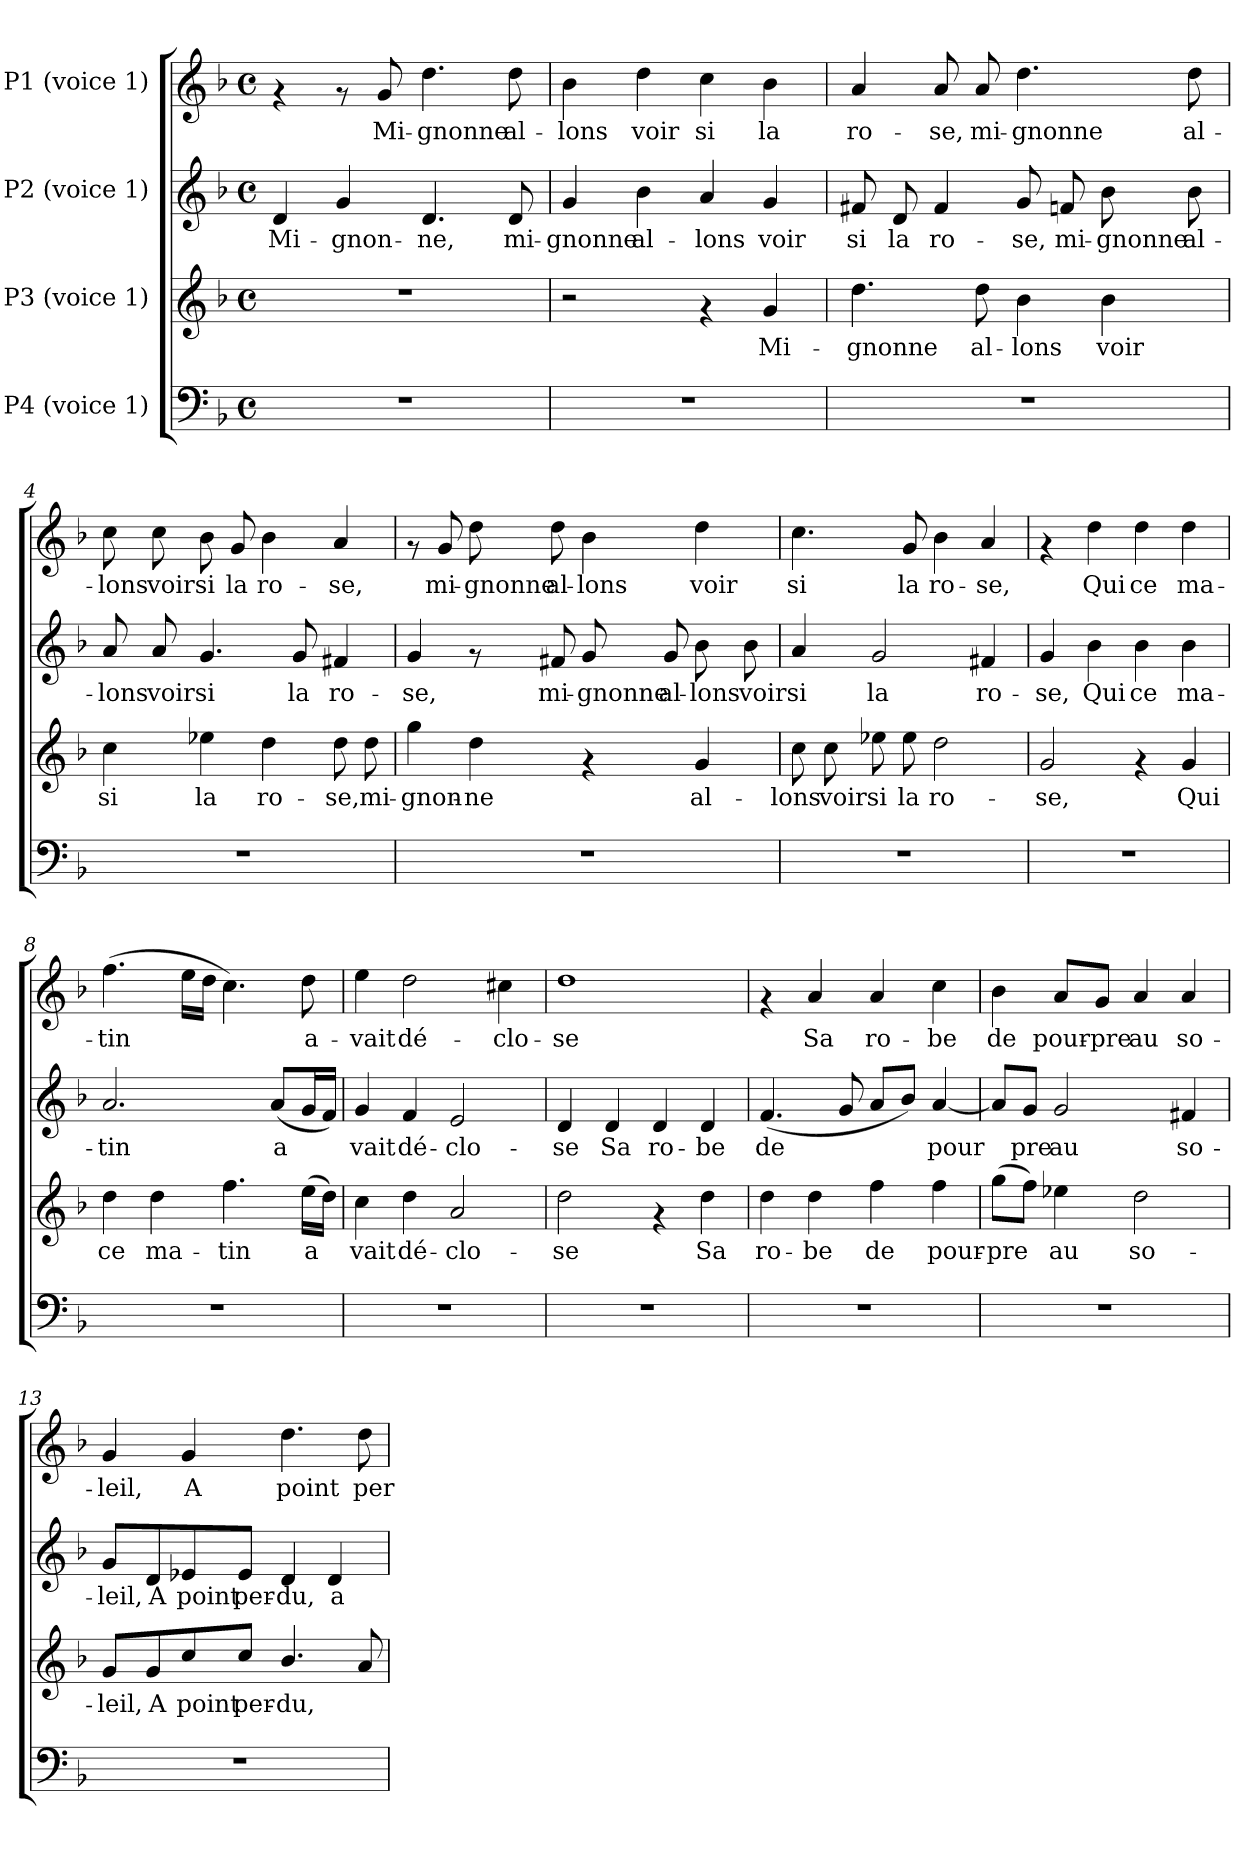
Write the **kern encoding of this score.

**kern	**kern	**text	**kern	**text	**kern	**text
*part4	*part3	*part3	*part2	*part2	*part1	*part1
*staff4	*staff3	*staff3	*staff2	*staff2	*staff1	*staff1
*I"P4 (voice 1)	*I"P3 (voice 1)	*	*I"P2 (voice 1)	*	*I"P1 (voice 1)	*
!!LO:PB:g=z
*stria5	*stria5	*	*stria5	*	*stria5	*
*clefF4	*clefG2	*	*clefG2	*	*clefG2	*
*k[b-]	*k[b-]	*	*k[b-]	*	*k[b-]	*
*F:	*F:	*	*F:	*	*F:	*
*M4/4	*M4/4	*	*M4/4	*	*M4/4	*
*met(c)	*met(c)	*	*met(c)	*	*met(c)	*
*MM120	*MM120	*	*MM120	*	*MM120	*
=1	=1	=1	=1	=1	=1	=1
!	!	!	!	!LO:LY:b:cj	!	!
1r	1r	.	4d/	Mi-	4rf	.
!	!	!	!	!LO:LY:b:cj	!	!
.	.	.	4g/	-gnon-	8rf	.
!	!	!	!	!	!	!LO:LY:b:cj
.	.	.	.	.	8g/	Mi-
!	!	!	!	!LO:LY:b:cj	!	!LO:LY:b:cj
.	.	.	4.d/	-ne,	4.dd\	-gnonne
!	!	!	!	!LO:LY:b:cj	!	!LO:LY:b:cj
.	.	.	8d/	mi-	8dd\	al-
=2	=2	=2	=2	=2	=2	=2
!	!	!	!	!LO:LY:b:cj	!	!LO:LY:b:cj
1r	2r	.	4g/	-gnonne	4b-\	-lons
!	!	!	!	!LO:LY:b:cj	!	!LO:LY:b:cj
.	.	.	4b-\	al-	4dd\	voir
!	!	!	!	!LO:LY:b:cj	!	!LO:LY:b:cj
.	4rf	.	4a/	-lons	4cc\	si
!	!	!LO:LY:b:cj	!	!LO:LY:b:cj	!	!LO:LY:b:cj
.	4g/	Mi-	4g/	voir	4b-\	la
=3	=3	=3	=3	=3	=3	=3
!	!	!LO:LY:b:cj	!	!LO:LY:b:cj	!	!LO:LY:b:cj
1r	4.dd\	-gnonne	8f#X/	si	4a/	ro-
!	!	!	!	!LO:LY:b:cj	!	!
.	.	.	8d/	la	.	.
!	!	!	!	!LO:LY:b:cj	!	!LO:LY:b:cj
.	.	.	4f#/	ro-	8a/	-se,
!	!	!LO:LY:b:cj	!	!	!	!LO:LY:b:cj
.	8dd\	al-	.	.	8a/	mi-
!	!	!LO:LY:b:cj	!	!LO:LY:b:cj	!	!LO:LY:b:cj
.	4b-\	-lons	8g/	-se,	4.dd\	-gnonne
!	!	!	!	!LO:LY:b:cj	!	!
.	.	.	8fn/	mi-	.	.
!	!	!LO:LY:b:cj	!	!LO:LY:b:cj	!	!
.	4b-\	voir	8b-\	-gnonne	.	.
!	!	!	!	!LO:LY:b:cj	!	!LO:LY:b:cj
.	.	.	8b-\	al-	8dd\	al-
!!LO:LB:g=z
=4	=4	=4	=4	=4	=4	=4
!	!	!LO:LY:b:cj	!	!LO:LY:b:cj	!	!LO:LY:b:cj
1r	4cc\	si	8a/	-lons	8cc\	-lons
!	!	!	!	!LO:LY:b:cj	!	!LO:LY:b:cj
.	.	.	8a/	voir	8cc\	voir
!	!	!LO:LY:b:cj	!	!LO:LY:b:cj	!	!LO:LY:b:cj
.	4ee-X\	la	4.g/	si	8b-\	si
!	!	!	!	!	!	!LO:LY:b:cj
.	.	.	.	.	8g/	la
!	!	!LO:LY:b:cj	!	!	!	!LO:LY:b:cj
.	4dd\	ro-	.	.	4b-\	ro-
!	!	!	!	!LO:LY:b:cj	!	!
.	.	.	8g/	la	.	.
!	!	!LO:LY:b:cj	!	!LO:LY:b:cj	!	!LO:LY:b:cj
.	8dd\	-se,	4f#X/	ro-	4a/	-se,
!	!	!LO:LY:b:cj	!	!	!	!
.	8dd\	mi-	.	.	.	.
=5	=5	=5	=5	=5	=5	=5
!	!	!LO:LY:b:cj	!	!LO:LY:b:cj	!	!
1r	4gg\	-gnon-	4g/	-se,	8rf	.
!	!	!	!	!	!	!LO:LY:b:cj
.	.	.	.	.	8g/	mi-
!	!	!LO:LY:b:cj	!	!	!	!LO:LY:b:cj
.	4dd\	-ne	8rf	.	8dd\	-gnonne
!	!	!	!	!LO:LY:b:cj	!	!LO:LY:b:cj
.	.	.	8f#X/	mi-	8dd\	al-
!	!	!	!	!LO:LY:b:cj	!	!LO:LY:b:cj
.	4rf	.	8g/	-gnonne	4b-\	-lons
!	!	!	!	!LO:LY:b:cj	!	!
.	.	.	8g/	al-	.	.
!	!	!LO:LY:b:cj	!	!LO:LY:b:cj	!	!LO:LY:b:cj
.	4g/	al-	8b-\	-lons	4dd\	voir
!	!	!	!	!LO:LY:b:cj	!	!
.	.	.	8b-\	voir	.	.
=6	=6	=6	=6	=6	=6	=6
!	!	!LO:LY:b:cj	!	!LO:LY:b:cj	!	!LO:LY:b:cj
1r	8cc\	-lons	4a/	si	4.cc\	si
!	!	!LO:LY:b:cj	!	!	!	!
.	8cc\	voir	.	.	.	.
!	!	!LO:LY:b:cj	!	!LO:LY:b:cj	!	!
.	8ee-X\	si	2g/	la	.	.
!	!	!LO:LY:b:cj	!	!	!	!LO:LY:b:cj
.	8ee-\	la	.	.	8g/	la
!	!	!LO:LY:b:cj	!	!	!	!LO:LY:b:cj
.	2dd\	ro-	.	.	4b-\	ro-
!	!	!	!	!LO:LY:b:cj	!	!LO:LY:b:cj
.	.	.	4f#X/	ro-	4a/	-se,
!!LO:LB:g=z
=7	=7	=7	=7	=7	=7	=7
!	!	!LO:LY:b:cj	!	!LO:LY:b:cj	!	!
1r	2g/	-se,	4g/	-se,	4rf	.
!	!	!	!	!LO:LY:b:cj	!	!LO:LY:b:cj
.	.	.	4b-\	Qui	4dd\	Qui
!	!	!	!	!LO:LY:b:cj	!	!LO:LY:b:cj
.	4rf	.	4b-\	ce	4dd\	ce
!	!	!LO:LY:b:cj	!	!LO:LY:b:cj	!	!LO:LY:b:cj
.	4g/	Qui	4b-\	ma-	4dd\	ma-
=8	=8	=8	=8	=8	=8	=8
!	!	!LO:LY:b:cj	!	!LO:LY:b:cj	!	!LO:LY:b:cj
1r	4dd\	ce	2.a/	-tin	(>4.ff\	-tin
!	!	!LO:LY:b:cj	!	!	!	!
.	4dd\	ma-	.	.	.	.
!	!	!	!	!	!	!LO:LY:b:cj
.	.	.	.	.	16ee\L	.
!	!	!	!	!	!	!LO:LY:b:cj
.	.	.	.	.	16dd\J	.
!	!	!LO:LY:b:cj	!	!	!	!LO:LY:b:cj
.	4.ff\	-tin	.	.	4.cc\)	.
!	!	!	!	!LO:LY:b:cj	!	!
.	.	.	(<8a/L	a-	.	.
!	!	!LO:LY:b:cj	!	!LO:LY:b:cj	!	!LO:LY:b:cj
.	(>16ee\L	a-	16g/	--	8dd\	a-
!	!	!LO:LY:b:cj	!	!LO:LY:b:cj	!	!
.	16dd\J)	--	16f/J)	--	.	.
=9	=9	=9	=9	=9	=9	=9
!	!	!LO:LY:b:cj	!	!LO:LY:b:cj	!	!LO:LY:b:cj
1r	4cc\	-vait	4g/	-vait	4ee\	-vait
!	!	!LO:LY:b:cj	!	!LO:LY:b:cj	!	!LO:LY:b:cj
.	4dd\	dé-	4f/	dé-	2dd\	dé-
!	!	!LO:LY:b:cj	!	!LO:LY:b:cj	!	!
.	2a/	-clo-	2e/	-clo-	.	.
!	!	!	!	!	!	!LO:LY:b:cj
.	.	.	.	.	4cc#X\	-clo-
=10	=10	=10	=10	=10	=10	=10
!	!	!LO:LY:b:cj	!	!LO:LY:b:cj	!	!LO:LY:b:cj
1r	2dd\	-se	4d/	-se	1dd	-se
!	!	!	!	!LO:LY:b:cj	!	!
.	.	.	4d/	Sa	.	.
!	!	!	!	!LO:LY:b:cj	!	!
.	4rf	.	4d/	ro-	.	.
!	!	!LO:LY:b:cj	!	!LO:LY:b:cj	!	!
.	4dd\	Sa	4d/	-be	.	.
=11	=11	=11	=11	=11	=11	=11
!	!	!LO:LY:b:cj	!	!LO:LY:b:cj	!	!
1r	4dd\	ro-	(<4.f/	de	4rf	.
!	!	!LO:LY:b:cj	!	!	!	!LO:LY:b:cj
.	4dd\	-be	.	.	4a/	Sa
!	!	!	!	!LO:LY:b:cj	!	!
.	.	.	8g/	.	.	.
!	!	!LO:LY:b:cj	!	!LO:LY:b:cj	!	!LO:LY:b:cj
.	4ff\	de	8a/L	.	4a/	ro-
!	!	!	!	!LO:LY:b:cj	!	!
.	.	.	8b-/J)	.	.	.
!	!	!LO:LY:b:cj	!	!LO:LY:b:cj	!	!LO:LY:b:cj
.	4ff\	pour-	[<4a/	pour-	4cc\	-be
!!LO:LB:g=z
=12	=12	=12	=12	=12	=12	=12
!	!	!LO:LY:b:cj	!	!LO:LY:b:cj	!	!LO:LY:b:cj
1r	(>8gg\L	-pre	8a/L]	-	4b-\	de
!	!	!LO:LY:b:cj	!	!LO:LY:b:cj	!	!
.	8ff\J)	.	8g/J	pre	.	.
!	!	!LO:LY:b:cj	!	!LO:LY:b:cj	!	!LO:LY:b:cj
.	4ee-X\	au	2g/	au	8a/L	pour-
!	!	!	!	!	!	!LO:LY:b:cj
.	.	.	.	.	8g/J	-pre
!	!	!LO:LY:b:cj	!	!	!	!LO:LY:b:cj
.	2dd\	so-	.	.	4a/	au
!	!	!	!	!LO:LY:b:cj	!	!LO:LY:b:cj
.	.	.	4f#X/	so-	4a/	so-
=13	=13	=13	=13	=13	=13	=13
!	!	!LO:LY:b:cj	!	!LO:LY:b:cj	!	!LO:LY:b:cj
1r	8g/L	-leil,	8g/L	-leil,	4g/	-leil,
!	!	!LO:LY:b:cj	!	!LO:LY:b:cj	!	!
.	8g/	A	8d/	A	.	.
!	!	!LO:LY:b:cj	!	!LO:LY:b:cj	!	!LO:LY:b:cj
.	8cc/	point	8e-X/	point	4g/	A
!	!	!LO:LY:b:cj	!	!LO:LY:b:cj	!	!
.	8cc/J	per-	8e-/J	per-	.	.
!	!	!LO:LY:b:cj	!	!LO:LY:b:cj	!	!LO:LY:b:cj
.	4.b-/	-du,	4d/	-du,	4.dd\	point
!	!	!	!	!LO:LY:b:cj	!	!
.	.	.	4d/	a	.	.
!	!	!LO:LY:b:cj	!	!	!	!LO:LY:b:cj
.	8a/	.	.	.	8dd\	per-
=	=	=	=	=	=	=
*-	*-	*-	*-	*-	*-	*-
